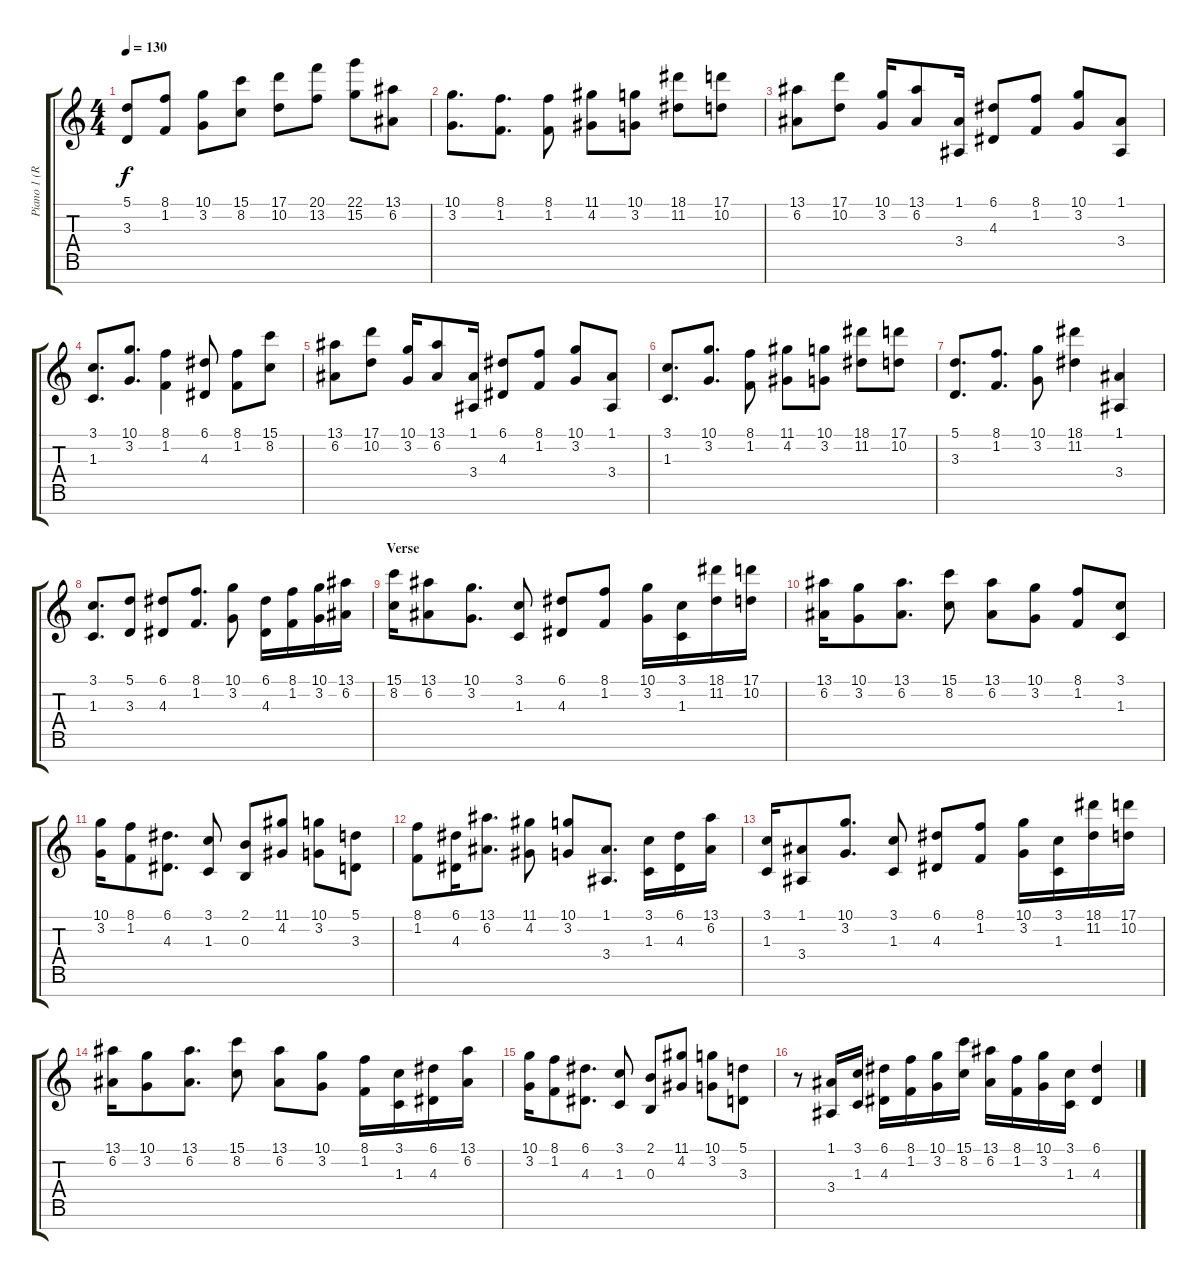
\track ("Piano 1 (R)" "Piano 1 (R") {instrument electricgrandpiano}
\staff {score tabs}
\tuning (A4 E4 B3 G3 D3 A2 E2) {hide}
\ts (4 4)
\tempo 130
\clef g2
\ks c
(5.1 3.3).8{dy f} (8.1 1.2).8 (10.1 3.2).8 (15.1 8.2).8 (17.1 10.2).8 (20.1 13.2).8 (22.1 15.2).8 (13.1 6.2).8 |
(10.1 3.2).8{d} (8.1 1.2).8{d} (8.1 1.2).8 (11.1 4.2).8 (10.1 3.2).8 (18.1 11.2).8 (17.1 10.2).8 |
(13.1 6.2).8 (17.1 10.2).8 (10.1 3.2).16 (13.1 6.2).8 (1.1 3.4).16 (6.1 4.3).8 (8.1 1.2).8 (10.1 3.2).8 (1.1 3.4).8 |
(3.1 1.3).8{d} (10.1 3.2).8{d} (8.1 1.2).4 (6.1 4.3).8 (8.1 1.2).8 (15.1 8.2).8 |
(13.1 6.2).8 (17.1 10.2).8 (10.1 3.2).16 (13.1 6.2).8 (1.1 3.4).16 (6.1 4.3).8 (8.1 1.2).8 (10.1 3.2).8 (1.1 3.4).8 |
(3.1 1.3).8{d} (10.1 3.2).8{d} (8.1 1.2).8 (11.1 4.2).8 (10.1 3.2).8 (18.1 11.2).8 (17.1 10.2).8 |
(5.1 3.3).8{d} (8.1 1.2).8{d} (10.1 3.2).8 (18.1 11.2).4 (1.1 3.4).4 |
(3.1 1.3).8{d} (5.1 3.3).8 (6.1 4.3).8 (8.1 1.2).8{d} (10.1 3.2).8 (6.1 4.3).16 (8.1 1.2).16 (10.1 3.2).16 (13.1 6.2).16 |
\section ("" "Verse")
(15.1 8.2).16 (13.1 6.2).8 (10.1 3.2).8{d} (3.1 1.3).8 (6.1 4.3).8 (8.1 1.2).8 (10.1 3.2).16 (3.1 1.3).16 (18.1 11.2).16 (17.1 10.2).16 |
(13.1 6.2).16 (10.1 3.2).8 (13.1 6.2).8{d} (15.1 8.2).8 (13.1 6.2).8 (10.1 3.2).8 (8.1 1.2).8 (3.1 1.3).8 |
(10.1 3.2).16 (8.1 1.2).8 (6.1 4.3).8{d} (3.1 1.3).8 (2.1 0.3).8 (11.1 4.2).8 (10.1 3.2).8 (5.1 3.3).8 |
(8.1 1.2).8 (6.1 4.3).16 (13.1 6.2).8{d} (11.1 4.2).8 (10.1 3.2).8 (1.1 3.4).8{d} (3.1 1.3).16 (6.1 4.3).16 (13.1 6.2).16 |
(3.1 1.3).16 (1.1 3.4).8 (10.1 3.2).8{d} (3.1 1.3).8 (6.1 4.3).8 (8.1 1.2).8 (10.1 3.2).16 (3.1 1.3).16 (18.1 11.2).16 (17.1 10.2).16 |
(13.1 6.2).16 (10.1 3.2).8 (13.1 6.2).8{d} (15.1 8.2).8 (13.1 6.2).8 (10.1 3.2).8 (8.1 1.2).16 (3.1 1.3).16 (6.1 4.3).16 (13.1 6.2).16 |
(10.1 3.2).16 (8.1 1.2).8 (6.1 4.3).8{d} (3.1 1.3).8 (2.1 0.3).8 (11.1 4.2).8 (10.1 3.2).8 (5.1 3.3).8 |
r.8 (1.1 3.4).16 (3.1 1.3).16 (6.1 4.3).16 (8.1 1.2).16 (10.1 3.2).16 (15.1 8.2).16 (13.1 6.2).16 (8.1 1.2).16 (10.1 3.2).16 (3.1 1.3).16 (6.1 4.3).4
